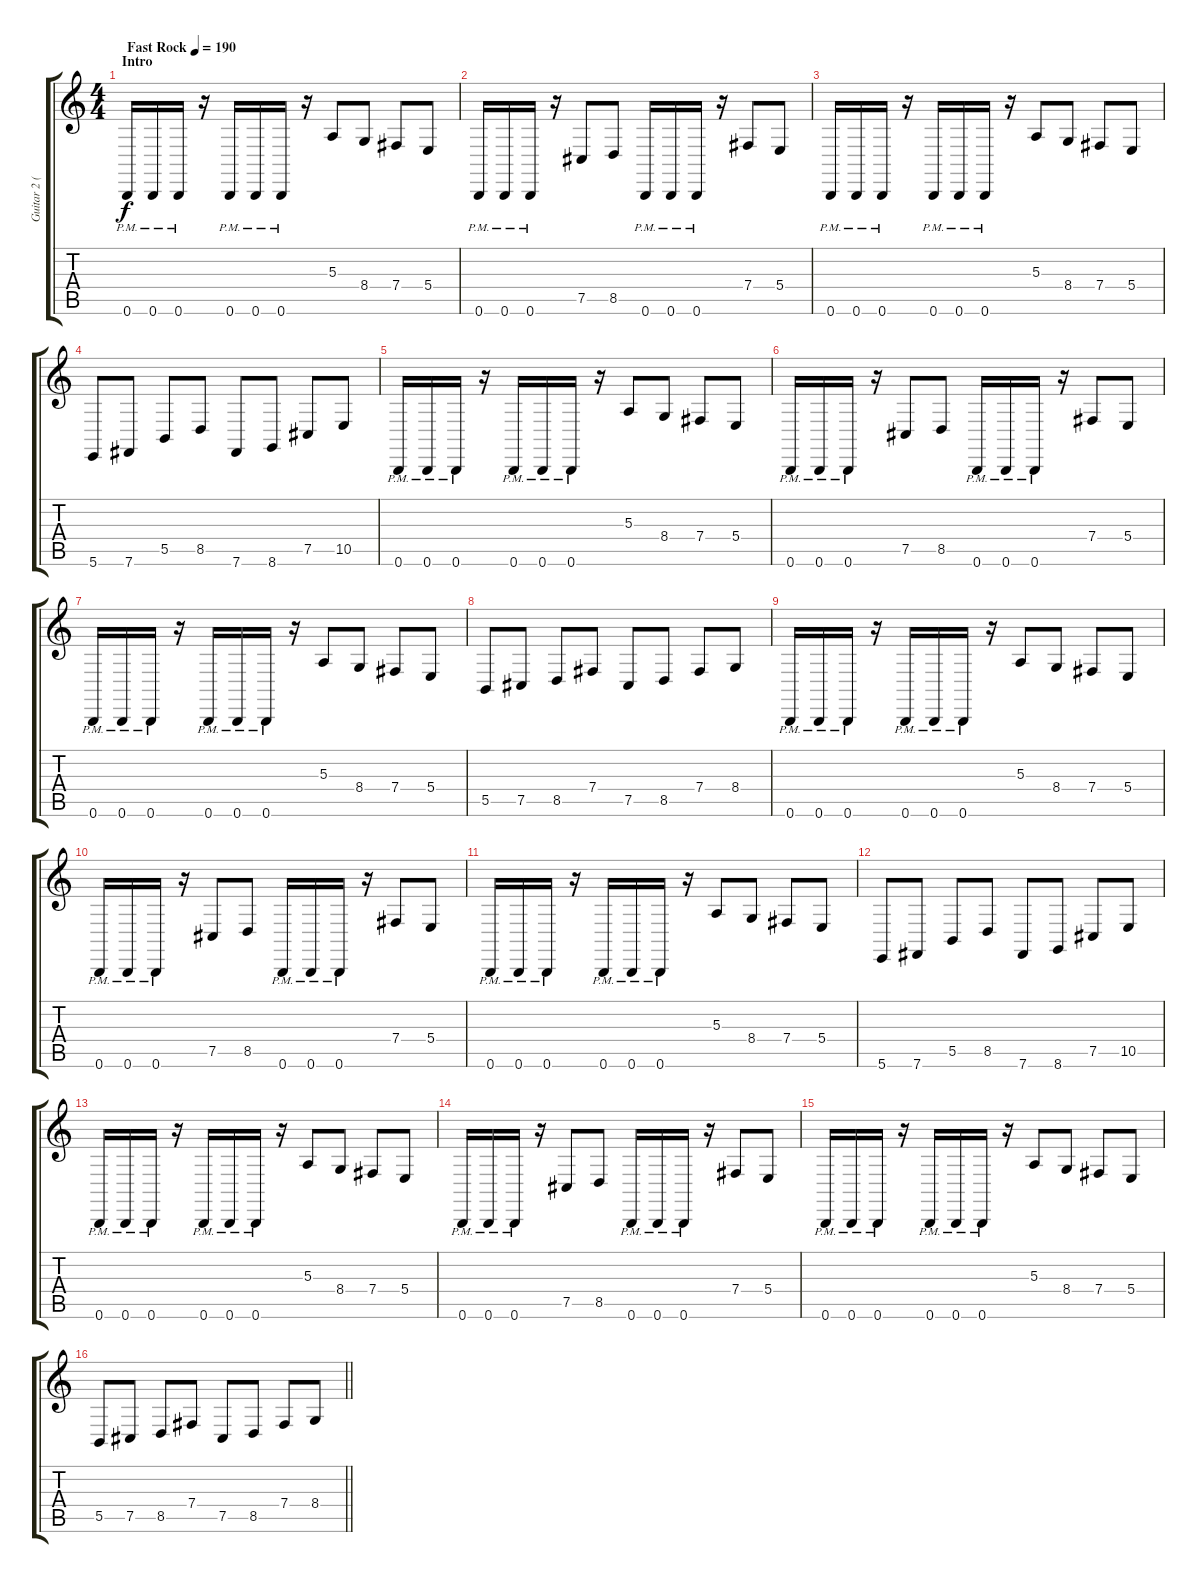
\track ("Guitar 2 (Left)" "Guitar 2 (") {solo instrument brightacousticpiano}
\staff {score tabs}
\tuning (Db4 Ab3 E3 B2 Gb2 B1) {hide}
\ts (4 4)
\section ("" "Intro")
\tempo (190 "Fast Rock")
\clef g2
\ks c
0.6{pm}.16{dy f instrument brightacousticpiano} 0.6{pm}.16 0.6{pm}.16 r.16 0.6{pm}.16 0.6{pm}.16 0.6{pm}.16 r.16 5.3.8 8.4.8 7.4.8 5.4.8 |
0.6{pm}.16 0.6{pm}.16 0.6{pm}.16 r.16 7.5.8 8.5.8 0.6{pm}.16 0.6{pm}.16 0.6{pm}.16 r.16 7.4.8 5.4.8 |
0.6{pm}.16 0.6{pm}.16 0.6{pm}.16 r.16 0.6{pm}.16 0.6{pm}.16 0.6{pm}.16 r.16 5.3.8 8.4.8 7.4.8 5.4.8 |
5.6.8 7.6.8 5.5.8 8.5.8 7.6.8 8.6.8 7.5.8 10.5.8 |
0.6{pm}.16 0.6{pm}.16 0.6{pm}.16 r.16 0.6{pm}.16 0.6{pm}.16 0.6{pm}.16 r.16 5.3.8 8.4.8 7.4.8 5.4.8 |
0.6{pm}.16 0.6{pm}.16 0.6{pm}.16 r.16 7.5.8 8.5.8 0.6{pm}.16 0.6{pm}.16 0.6{pm}.16 r.16 7.4.8 5.4.8 |
0.6{pm}.16 0.6{pm}.16 0.6{pm}.16 r.16 0.6{pm}.16 0.6{pm}.16 0.6{pm}.16 r.16 5.3.8 8.4.8 7.4.8 5.4.8 |
5.5.8 7.5.8 8.5.8 7.4.8 7.5.8 8.5.8 7.4.8 8.4.8 |
0.6{pm}.16 0.6{pm}.16 0.6{pm}.16 r.16 0.6{pm}.16 0.6{pm}.16 0.6{pm}.16 r.16 5.3.8 8.4.8 7.4.8 5.4.8 |
0.6{pm}.16 0.6{pm}.16 0.6{pm}.16 r.16 7.5.8 8.5.8 0.6{pm}.16 0.6{pm}.16 0.6{pm}.16 r.16 7.4.8 5.4.8 |
0.6{pm}.16 0.6{pm}.16 0.6{pm}.16 r.16 0.6{pm}.16 0.6{pm}.16 0.6{pm}.16 r.16 5.3.8 8.4.8 7.4.8 5.4.8 |
5.6.8 7.6.8 5.5.8 8.5.8 7.6.8 8.6.8 7.5.8 10.5.8 |
0.6{pm}.16 0.6{pm}.16 0.6{pm}.16 r.16 0.6{pm}.16 0.6{pm}.16 0.6{pm}.16 r.16 5.3.8 8.4.8 7.4.8 5.4.8 |
0.6{pm}.16 0.6{pm}.16 0.6{pm}.16 r.16 7.5.8 8.5.8 0.6{pm}.16 0.6{pm}.16 0.6{pm}.16 r.16 7.4.8 5.4.8 |
0.6{pm}.16 0.6{pm}.16 0.6{pm}.16 r.16 0.6{pm}.16 0.6{pm}.16 0.6{pm}.16 r.16 5.3.8 8.4.8 7.4.8 5.4.8 |
\barLineRight lightlight
5.5.8 7.5.8 8.5.8 7.4.8 7.5.8 8.5.8 7.4.8 8.4.8
